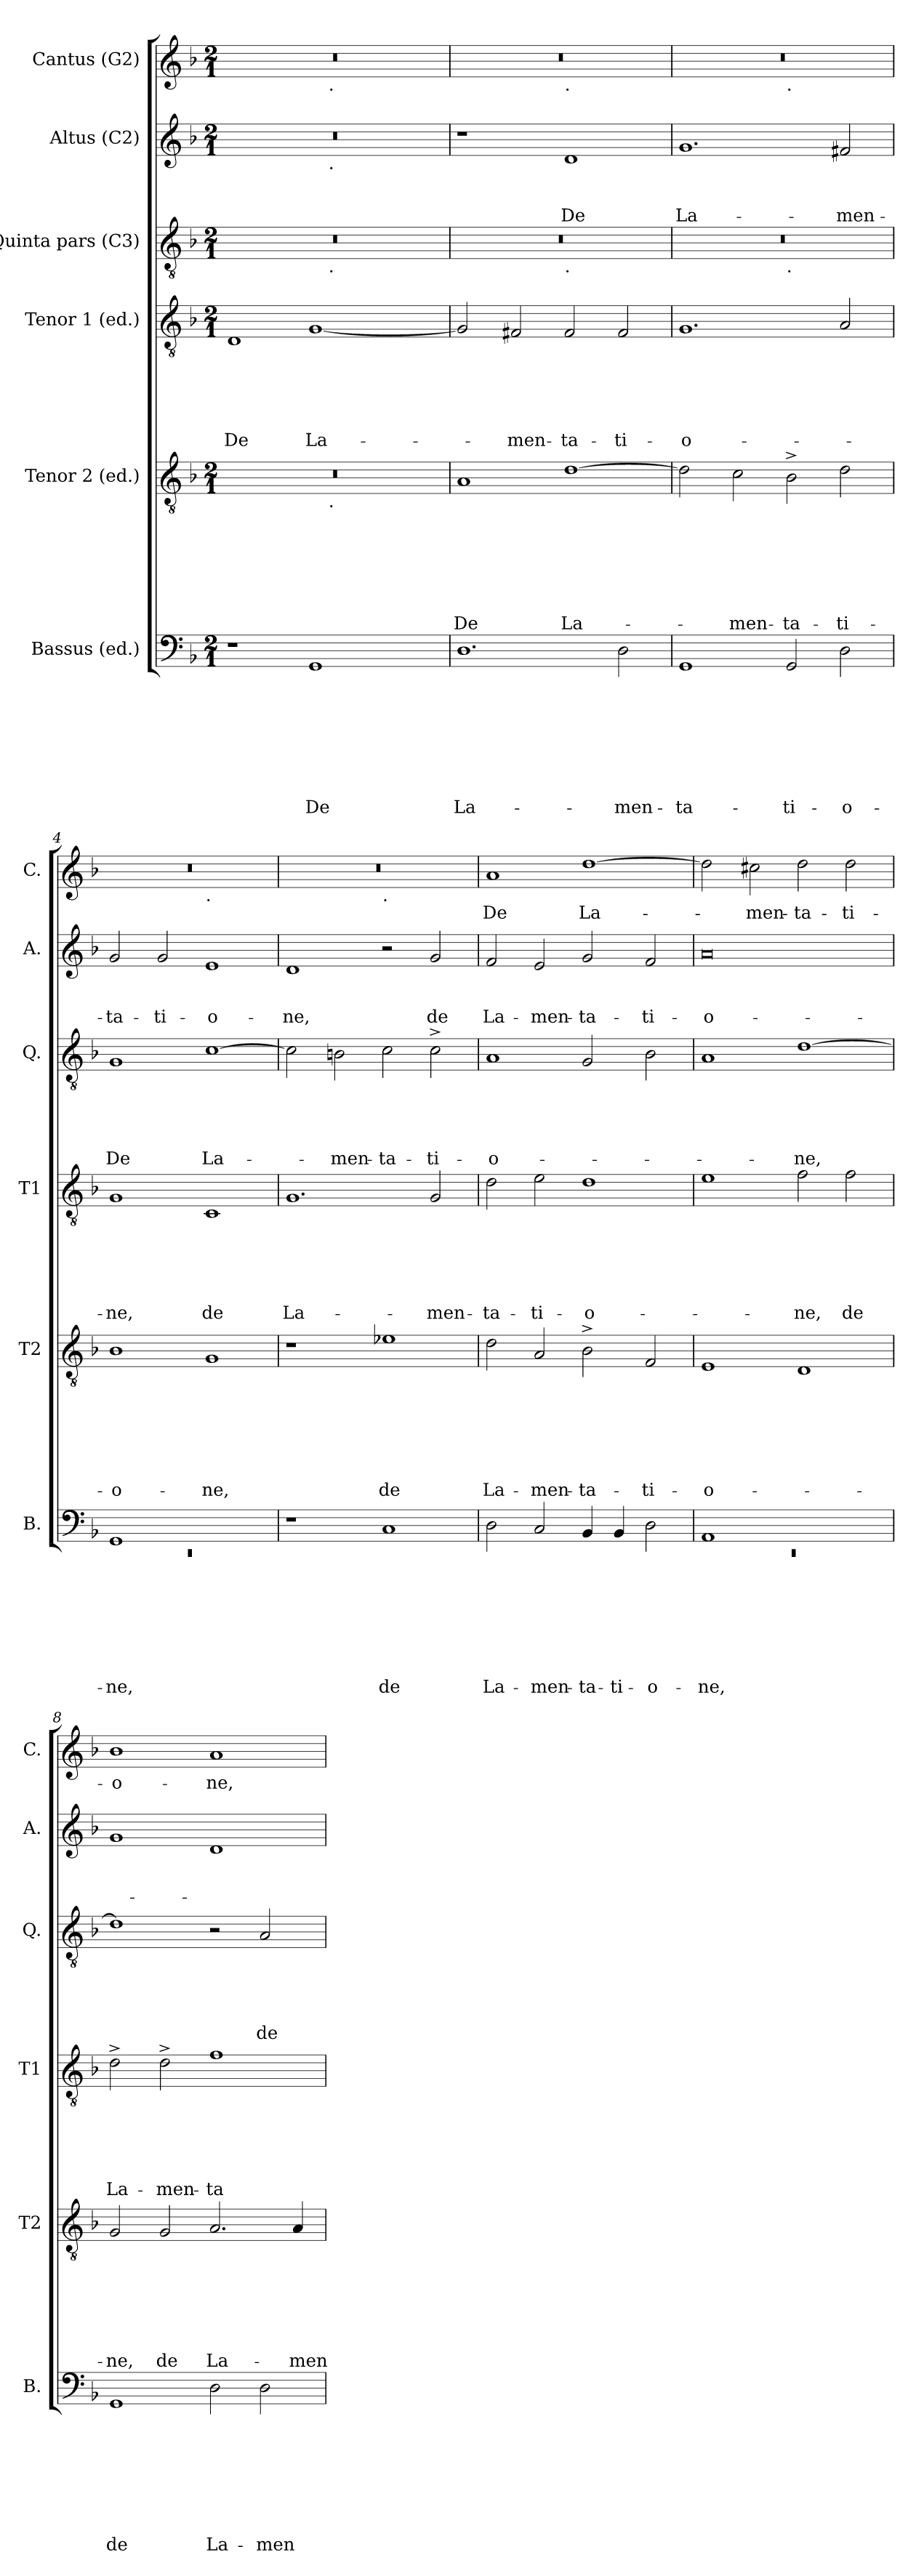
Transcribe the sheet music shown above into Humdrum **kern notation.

**kern	**text	**text	**text	**text	**text	**text	**text	**text	**kern	**text	**text	**text	**text	**text	**text	**text	**kern	**text	**text	**text	**text	**text	**text	**kern	**text	**text	**text	**text	**text	**kern	**text	**text	**text	**kern	**text
*part6	*part6	*part6	*part6	*part6	*part6	*part6	*part6	*part6	*part5	*part5	*part5	*part5	*part5	*part5	*part5	*part5	*part4	*part4	*part4	*part4	*part4	*part4	*part4	*part3	*part3	*part3	*part3	*part3	*part3	*part2	*part2	*part2	*part2	*part1	*part1
*staff6	*staff6	*staff6	*staff6	*staff6	*staff6	*staff6	*staff6	*staff6	*staff5	*staff5	*staff5	*staff5	*staff5	*staff5	*staff5	*staff5	*staff4	*staff4	*staff4	*staff4	*staff4	*staff4	*staff4	*staff3	*staff3	*staff3	*staff3	*staff3	*staff3	*staff2	*staff2	*staff2	*staff2	*staff1	*staff1
*I"Bassus (ed.)	*	*	*	*	*	*	*	*	*I"Tenor 2 (ed.)	*	*	*	*	*	*	*	*I"Tenor 1 (ed.)	*	*	*	*	*	*	*I"Quinta pars (C3)	*	*	*	*	*	*I"Altus (C2)	*	*	*	*I"Cantus (G2)	*
*I'B.	*	*	*	*	*	*	*	*	*I'T2	*	*	*	*	*	*	*	*I'T1	*	*	*	*	*	*	*I'Q.	*	*	*	*	*	*I'A.	*	*	*	*I'C.	*
*clefF4	*	*	*	*	*	*	*	*	*clefGv2	*	*	*	*	*	*	*	*clefGv2	*	*	*	*	*	*	*clefGv2	*	*	*	*	*	*clefG2	*	*	*	*clefG2	*
*k[b-]	*	*	*	*	*	*	*	*	*k[b-]	*	*	*	*	*	*	*	*k[b-]	*	*	*	*	*	*	*k[b-]	*	*	*	*	*	*k[b-]	*	*	*	*k[b-]	*
*F:	*	*	*	*	*	*	*	*	*F:	*	*	*	*	*	*	*	*F:	*	*	*	*	*	*	*F:	*	*	*	*	*	*F:	*	*	*	*F:	*
*M2/1	*	*	*	*	*	*	*	*	*M2/1	*	*	*	*	*	*	*	*M2/1	*	*	*	*	*	*	*M2/1	*	*	*	*	*	*M2/1	*	*	*	*M2/1	*
=1	=1	=1	=1	=1	=1	=1	=1	=1	=1	=1	=1	=1	=1	=1	=1	=1	=1	=1	=1	=1	=1	=1	=1	=1	=1	=1	=1	=1	=1	=1	=1	=1	=1	=1	=1
!	!	!	!	!	!	!	!	!	!	!	!	!	!	!	!	!	!	!	!	!	!	!	!LO:LY:b	!	!	!	!	!	!	!	!	!	!	!	!
*	*	*	*	*	*	*	*	*	*^	*	*	*	*	*	*	*	*	*	*	*	*	*	*	*^	*	*	*	*	*	*^	*	*	*	*^	*
1r	.	.	.	.	.	.	.	.	0r	1ryy	.	.	.	.	.	.	.	1D	.	.	.	.	.	De	0r	1ryy	.	.	.	.	.	0r	1ryy	.	.	.	0r	1ryy	.
!	!	!	!	!	!	!	!	!LO:LY:b	!	!	!	!	!	!	!	!	!	!	!	!	!	!	!	!LO:LY:b	!	!	!	!	!	!	!	!	!	!	!	!	!	!	!
1GG	.	.	.	.	.	.	.	De	.	16.ryy	.	.	.	.	.	.	.	[<1G	.	.	.	.	.	La-	.	16.ryy	.	.	.	.	.	.	16.ryy	.	.	.	.	16.ryy	.
!	!	!	!	!	!	!	!	!	!	!	!	!	!	!	!	!	!	!	!	!	!	!	!	!	!	!	!	!	!	!	!	!	!	!	!	!	!	!LO:TX:b:t=.	!
!	!	!	!	!	!	!	!	!	!	!	!	!	!	!	!	!	!	!	!	!	!	!	!	!	!	!	!	!	!	!	!	!	!LO:TX:b:t=.	!	!	!	!	!	!
!	!	!	!	!	!	!	!	!	!	!	!	!	!	!	!	!	!	!	!	!	!	!	!	!	!	!LO:TX:b:t=.	!	!	!	!	!	!	!	!	!	!	!	!	!
!	!	!	!	!	!	!	!	!	!	!LO:TX:b:t=.	!	!	!	!	!	!	!	!	!	!	!	!	!	!	!	!	!	!	!	!	!	!	!	!	!	!	!	!	!
.	.	.	.	.	.	.	.	.	.	2ryy	.	.	.	.	.	.	.	.	.	.	.	.	.	.	.	2ryy	.	.	.	.	.	.	2ryy	.	.	.	.	2ryy	.
.	.	.	.	.	.	.	.	.	.	4ryy	.	.	.	.	.	.	.	.	.	.	.	.	.	.	.	4ryy	.	.	.	.	.	.	4ryy	.	.	.	.	4ryy	.
.	.	.	.	.	.	.	.	.	.	8ryy	.	.	.	.	.	.	.	.	.	.	.	.	.	.	.	8ryy	.	.	.	.	.	.	8ryy	.	.	.	.	8ryy	.
.	.	.	.	.	.	.	.	.	.	32ryy	.	.	.	.	.	.	.	.	.	.	.	.	.	.	.	32ryy	.	.	.	.	.	.	32ryy	.	.	.	.	32ryy	.
=2	=2	=2	=2	=2	=2	=2	=2	=2	=2	=2	=2	=2	=2	=2	=2	=2	=2	=2	=2	=2	=2	=2	=2	=2	=2	=2	=2	=2	=2	=2	=2	=2	=2	=2	=2	=2	=2	=2	=2
!	!	!	!	!	!	!	!	!LO:LY:b	!	!	!	!	!	!	!	!	!LO:LY:b	!	!	!	!	!	!	!	!	!	!	!	!	!	!	!	!	!	!	!	!	!	!
*	*	*	*	*	*	*	*	*	*v	*v	*	*	*	*	*	*	*	*	*	*	*	*	*	*	*	*	*	*	*	*	*	*v	*v	*	*	*	*	*	*
1.D	.	.	.	.	.	.	.	La-	1A	.	.	.	.	.	.	De	2G/]	.	.	.	.	.	.	0r	1ryy	.	.	.	.	.	1r	.	.	.	0r	1ryy	.
!	!	!	!	!	!	!	!	!	!	!	!	!	!	!	!	!	!	!	!	!	!	!	!LO:LY:b	!	!	!	!	!	!	!	!	!	!	!	!	!	!
.	.	.	.	.	.	.	.	.	.	.	.	.	.	.	.	.	2F#X/	.	.	.	.	.	-men-	.	.	.	.	.	.	.	.	.	.	.	.	.	.
!	!	!	!	!	!	!	!	!	!	!	!	!	!	!	!	!	!	!	!	!	!	!	!	!	!	!	!	!	!	!	!	!	!	!	!	!LO:TX:b:t=.	!
!	!	!	!	!	!	!	!	!	!	!	!	!	!	!	!	!	!	!	!	!	!	!	!	!	!LO:TX:b:t=.	!	!	!	!	!	!	!	!	!	!	!	!
!	!	!	!	!	!	!	!	!	!	!	!	!	!	!	!	!LO:LY:b	!	!	!	!	!	!	!LO:LY:b	!	!	!	!	!	!	!	!	!	!	!LO:LY:b	!	!	!
.	.	.	.	.	.	.	.	.	[>1d	.	.	.	.	.	.	La-	2F#/	.	.	.	.	.	-ta-	.	1ryy	.	.	.	.	.	1d	.	.	De	.	1ryy	.
!	!	!	!	!	!	!	!	!LO:LY:b	!	!	!	!	!	!	!	!	!	!	!	!	!	!	!LO:LY:b	!	!	!	!	!	!	!	!	!	!	!	!	!	!
2D\	.	.	.	.	.	.	.	-men-	.	.	.	.	.	.	.	.	2F#/	.	.	.	.	.	-ti-	.	.	.	.	.	.	.	.	.	.	.	.	.	.
=3	=3	=3	=3	=3	=3	=3	=3	=3	=3	=3	=3	=3	=3	=3	=3	=3	=3	=3	=3	=3	=3	=3	=3	=3	=3	=3	=3	=3	=3	=3	=3	=3	=3	=3	=3	=3	=3
!	!	!	!	!	!	!	!	!LO:LY:b	!	!	!	!	!	!	!	!	!	!	!	!	!	!	!LO:LY:b:rj	!	!	!	!	!	!	!	!	!	!	!LO:LY:b	!	!	!
1GG	.	.	.	.	.	.	.	-ta-	2d\]	.	.	.	.	.	.	.	1.G	.	.	.	.	.	-o-	0r	1ryy	.	.	.	.	.	1.g	.	.	La-	0r	1ryy	.
!	!	!	!	!	!	!	!	!	!	!	!	!	!	!	!	!LO:LY:b	!	!	!	!	!	!	!	!	!	!	!	!	!	!	!	!	!	!	!	!	!
.	.	.	.	.	.	.	.	.	2c\	.	.	.	.	.	.	-men-	.	.	.	.	.	.	.	.	.	.	.	.	.	.	.	.	.	.	.	.	.
!	!	!	!	!	!	!	!	!	!	!	!	!	!	!	!	!	!	!	!	!	!	!	!	!	!	!	!	!	!	!	!	!	!	!	!	!LO:TX:b:t=.	!
!	!	!	!	!	!	!	!	!	!	!	!	!	!	!	!	!	!	!	!	!	!	!	!	!	!LO:TX:b:t=.	!	!	!	!	!	!	!	!	!	!	!	!
!	!	!	!	!	!	!	!	!LO:LY:b	!	!	!	!	!	!	!	!LO:LY:b	!	!	!	!	!	!	!	!	!	!	!	!	!	!	!	!	!	!	!	!	!
2GG/	.	.	.	.	.	.	.	-ti-	2B-^>\	.	.	.	.	.	.	-ta-	.	.	.	.	.	.	.	.	1ryy	.	.	.	.	.	.	.	.	.	.	1ryy	.
!	!	!	!	!	!	!	!	!LO:LY:b	!	!	!	!	!	!	!	!LO:LY:b	!	!	!	!	!	!	!	!	!	!	!	!	!	!	!	!	!	!LO:LY:b	!	!	!
2D\	.	.	.	.	.	.	.	-o-	2d\	.	.	.	.	.	.	-ti-	2A/	.	.	.	.	.	.	.	.	.	.	.	.	.	2f#X/	.	.	-men-	.	.	.
=4	=4	=4	=4	=4	=4	=4	=4	=4	=4	=4	=4	=4	=4	=4	=4	=4	=4	=4	=4	=4	=4	=4	=4	=4	=4	=4	=4	=4	=4	=4	=4	=4	=4	=4	=4	=4	=4
*^	*	*	*	*	*	*	*	*	*	*	*	*	*	*	*	*	*	*	*	*	*	*	*	*	*	*	*	*	*	*	*	*	*	*	*	*	*
!	!LO:N:vis=1	!	!	!	!	!	!	!	!LO:LY:b	!	!	!	!	!	!	!	!LO:LY:b:rj	!	!	!	!	!	!	!LO:LY:b	!	!	!	!	!	!	!LO:LY:b	!	!	!	!LO:LY:b	!	!	!
*	*	*	*	*	*	*	*	*	*	*	*	*	*	*	*	*	*	*	*	*	*	*	*	*	*v	*v	*	*	*	*	*	*	*	*	*	*	*	*
1GG	0rEE	.	.	.	.	.	.	.	-ne,	1B-	.	.	.	.	.	.	-o-	1G	.	.	.	.	.	-ne,	1G	.	.	.	.	De	2g/	.	.	-ta-	0r	1ryy	.
!	!	!	!	!	!	!	!	!	!	!	!	!	!	!	!	!	!	!	!	!	!	!	!	!	!	!	!	!	!	!	!	!	!	!LO:LY:b	!	!	!
.	.	.	.	.	.	.	.	.	.	.	.	.	.	.	.	.	.	.	.	.	.	.	.	.	.	.	.	.	.	.	2g/	.	.	-ti-	.	.	.
!	!	!	!	!	!	!	!	!	!	!	!	!	!	!	!	!	!	!	!	!	!	!	!	!	!	!	!	!	!	!	!	!	!	!	!	!LO:TX:b:t=.	!
!	!	!	!	!	!	!	!	!	!	!	!	!	!	!	!	!	!LO:LY:b	!	!	!	!	!	!	!LO:LY:b	!	!	!	!	!	!LO:LY:b	!	!	!	!LO:LY:b:rj	!	!	!
1ryy	.	.	.	.	.	.	.	.	.	1G	.	.	.	.	.	.	-ne,	1C	.	.	.	.	.	de	[>1c	.	.	.	.	La-	1e	.	.	-o-	.	1ryy	.
*v	*v	*	*	*	*	*	*	*	*	*	*	*	*	*	*	*	*	*	*	*	*	*	*	*	*	*	*	*	*	*	*	*	*	*	*	*	*
=5	=5	=5	=5	=5	=5	=5	=5	=5	=5	=5	=5	=5	=5	=5	=5	=5	=5	=5	=5	=5	=5	=5	=5	=5	=5	=5	=5	=5	=5	=5	=5	=5	=5	=5	=5	=5
!	!	!	!	!	!	!	!	!	!	!	!	!	!	!	!	!	!	!	!	!	!	!	!LO:LY:b	!	!	!	!	!	!	!	!	!	!LO:LY:b	!	!	!
1r	.	.	.	.	.	.	.	.	1r	.	.	.	.	.	.	.	1.G	.	.	.	.	.	La-	2c\]	.	.	.	.	.	1d	.	.	-ne,	0r	1ryy	.
!	!	!	!	!	!	!	!	!	!	!	!	!	!	!	!	!	!	!	!	!	!	!	!	!	!	!	!	!	!LO:LY:b	!	!	!	!	!	!	!
.	.	.	.	.	.	.	.	.	.	.	.	.	.	.	.	.	.	.	.	.	.	.	.	2Bn\	.	.	.	.	-men-	.	.	.	.	.	.	.
!	!	!	!	!	!	!	!	!	!	!	!	!	!	!	!	!	!	!	!	!	!	!	!	!	!	!	!	!	!	!	!	!	!	!	!LO:TX:b:t=.	!
!	!	!	!	!	!	!	!	!LO:LY:b	!	!	!	!	!	!	!	!LO:LY:b	!	!	!	!	!	!	!	!	!	!	!	!	!LO:LY:b	!	!	!	!	!	!	!
1C	.	.	.	.	.	.	.	de	1e-X	.	.	.	.	.	.	de	.	.	.	.	.	.	.	2c\	.	.	.	.	-ta-	2r	.	.	.	.	1ryy	.
!	!	!	!	!	!	!	!	!	!	!	!	!	!	!	!	!	!	!	!	!	!	!	!LO:LY:b	!	!	!	!	!	!LO:LY:b	!	!	!	!LO:LY:b	!	!	!
.	.	.	.	.	.	.	.	.	.	.	.	.	.	.	.	.	2G/	.	.	.	.	.	-men-	2c^>\	.	.	.	.	-ti-	2g/	.	.	de	.	.	.
!!LO:LB:g=z
=6	=6	=6	=6	=6	=6	=6	=6	=6	=6	=6	=6	=6	=6	=6	=6	=6	=6	=6	=6	=6	=6	=6	=6	=6	=6	=6	=6	=6	=6	=6	=6	=6	=6	=6	=6	=6
!	!	!	!	!	!	!	!	!LO:LY:b	!	!	!	!	!	!	!	!LO:LY:b	!	!	!	!	!	!	!LO:LY:b	!	!	!	!	!	!LO:LY:b:rj	!	!	!	!LO:LY:b	!	!	!LO:LY:b
*	*	*	*	*	*	*	*	*	*	*	*	*	*	*	*	*	*	*	*	*	*	*	*	*	*	*	*	*	*	*	*	*	*	*v	*v	*
2D\	.	.	.	.	.	.	.	La-	2d\	.	.	.	.	.	.	La-	2d\	.	.	.	.	.	-ta-	1A	.	.	.	.	-o-	2f/	.	.	La-	1a	De
!	!	!	!	!	!	!	!	!LO:LY:b	!	!	!	!	!	!	!	!LO:LY:b	!	!	!	!	!	!	!LO:LY:b	!	!	!	!	!	!	!	!	!	!LO:LY:b	!	!
2C/	.	.	.	.	.	.	.	-men-	2A/	.	.	.	.	.	.	-men-	2e\	.	.	.	.	.	-ti-	.	.	.	.	.	.	2e/	.	.	-men-	.	.
!	!	!	!	!	!	!	!	!LO:LY:b	!	!	!	!	!	!	!	!LO:LY:b	!	!	!	!	!	!	!LO:LY:b:rj	!	!	!	!	!	!	!	!	!	!LO:LY:b	!	!LO:LY:b
4BB-/	.	.	.	.	.	.	.	-ta-	2B-^>\	.	.	.	.	.	.	-ta-	1d	.	.	.	.	.	-o-	2G/	.	.	.	.	.	2g/	.	.	-ta-	[>1dd	La-
!	!	!	!	!	!	!	!	!LO:LY:b	!	!	!	!	!	!	!	!	!	!	!	!	!	!	!	!	!	!	!	!	!	!	!	!	!	!	!
4BB-/	.	.	.	.	.	.	.	-ti-	.	.	.	.	.	.	.	.	.	.	.	.	.	.	.	.	.	.	.	.	.	.	.	.	.	.	.
!	!	!	!	!	!	!	!	!LO:LY:b	!	!	!	!	!	!	!	!LO:LY:b	!	!	!	!	!	!	!	!	!	!	!	!	!	!	!	!	!LO:LY:b	!	!
2D\	.	.	.	.	.	.	.	-o-	2F/	.	.	.	.	.	.	-ti-	.	.	.	.	.	.	.	2B-\	.	.	.	.	.	2f/	.	.	-ti-	.	.
=7	=7	=7	=7	=7	=7	=7	=7	=7	=7	=7	=7	=7	=7	=7	=7	=7	=7	=7	=7	=7	=7	=7	=7	=7	=7	=7	=7	=7	=7	=7	=7	=7	=7	=7	=7
*^	*	*	*	*	*	*	*	*	*	*	*	*	*	*	*	*	*	*	*	*	*	*	*	*	*	*	*	*	*	*	*	*	*	*	*
!	!LO:N:vis=1	!	!	!	!	!	!	!	!LO:LY:b	!	!	!	!	!	!	!	!LO:LY:b:rj	!	!	!	!	!	!	!	!	!	!	!	!	!	!	!	!	!LO:LY:b:rj	!	!
1AA	0rEE	.	.	.	.	.	.	.	-ne,	1E	.	.	.	.	.	.	-o-	1e	.	.	.	.	.	.	1A	.	.	.	.	.	0a	.	.	-o-	2dd\]	.
!	!	!	!	!	!	!	!	!	!	!	!	!	!	!	!	!	!	!	!	!	!	!	!	!	!	!	!	!	!	!	!	!	!	!	!	!LO:LY:b
.	.	.	.	.	.	.	.	.	.	.	.	.	.	.	.	.	.	.	.	.	.	.	.	.	.	.	.	.	.	.	.	.	.	.	2cc#X\	-men-
!	!	!	!	!	!	!	!	!	!	!	!	!	!	!	!	!	!	!	!	!	!	!	!	!LO:LY:b	!	!	!	!	!	!LO:LY:b	!	!	!	!	!	!LO:LY:b
1ryy	.	.	.	.	.	.	.	.	.	1D	.	.	.	.	.	.	.	2f\	.	.	.	.	.	-ne,	[>1d	.	.	.	.	-ne,	.	.	.	.	2dd\	-ta-
!	!	!	!	!	!	!	!	!	!	!	!	!	!	!	!	!	!	!	!	!	!	!	!	!LO:LY:b	!	!	!	!	!	!	!	!	!	!	!	!LO:LY:b
.	.	.	.	.	.	.	.	.	.	.	.	.	.	.	.	.	.	2f\	.	.	.	.	.	de	.	.	.	.	.	.	.	.	.	.	2dd\	-ti-
*v	*v	*	*	*	*	*	*	*	*	*	*	*	*	*	*	*	*	*	*	*	*	*	*	*	*	*	*	*	*	*	*	*	*	*	*	*
=8	=8	=8	=8	=8	=8	=8	=8	=8	=8	=8	=8	=8	=8	=8	=8	=8	=8	=8	=8	=8	=8	=8	=8	=8	=8	=8	=8	=8	=8	=8	=8	=8	=8	=8	=8
!	!	!	!	!	!	!	!	!LO:LY:b	!	!	!	!	!	!	!	!LO:LY:b	!	!	!	!	!	!	!LO:LY:b	!	!	!	!	!	!	!	!	!	!	!	!LO:LY:b:rj
1GG	.	.	.	.	.	.	.	de	2G/	.	.	.	.	.	.	-ne,	2d^>\	.	.	.	.	.	La-	1d]	.	.	.	.	.	1g	.	.	.	1b-	-o-
!	!	!	!	!	!	!	!	!	!	!	!	!	!	!	!	!LO:LY:b	!	!	!	!	!	!	!LO:LY:b	!	!	!	!	!	!	!	!	!	!	!	!
.	.	.	.	.	.	.	.	.	2G/	.	.	.	.	.	.	de	2d^>\	.	.	.	.	.	-men-	.	.	.	.	.	.	.	.	.	.	.	.
!	!	!	!	!	!	!	!	!LO:LY:b	!	!	!	!	!	!	!	!LO:LY:b	!	!	!	!	!	!	!LO:LY:b	!	!	!	!	!	!	!	!	!	!	!	!LO:LY:b
2D\	.	.	.	.	.	.	.	La-	2.A/	.	.	.	.	.	.	La-	1f	.	.	.	.	.	-ta-	2r	.	.	.	.	.	1d	.	.	.	1a	-ne,
!	!	!	!	!	!	!	!	!LO:LY:b	!	!	!	!	!	!	!	!	!	!	!	!	!	!	!	!	!	!	!	!	!LO:LY:b	!	!	!	!	!	!
2D\	.	.	.	.	.	.	.	-men-	.	.	.	.	.	.	.	.	.	.	.	.	.	.	.	2A/	.	.	.	.	de	.	.	.	.	.	.
!	!	!	!	!	!	!	!	!	!	!	!	!	!	!	!	!LO:LY:b	!	!	!	!	!	!	!	!	!	!	!	!	!	!	!	!	!	!	!
.	.	.	.	.	.	.	.	.	4A/	.	.	.	.	.	.	-men-	.	.	.	.	.	.	.	.	.	.	.	.	.	.	.	.	.	.	.
=	=	=	=	=	=	=	=	=	=	=	=	=	=	=	=	=	=	=	=	=	=	=	=	=	=	=	=	=	=	=	=	=	=	=	=
*-	*-	*-	*-	*-	*-	*-	*-	*-	*-	*-	*-	*-	*-	*-	*-	*-	*-	*-	*-	*-	*-	*-	*-	*-	*-	*-	*-	*-	*-	*-	*-	*-	*-	*-	*-
